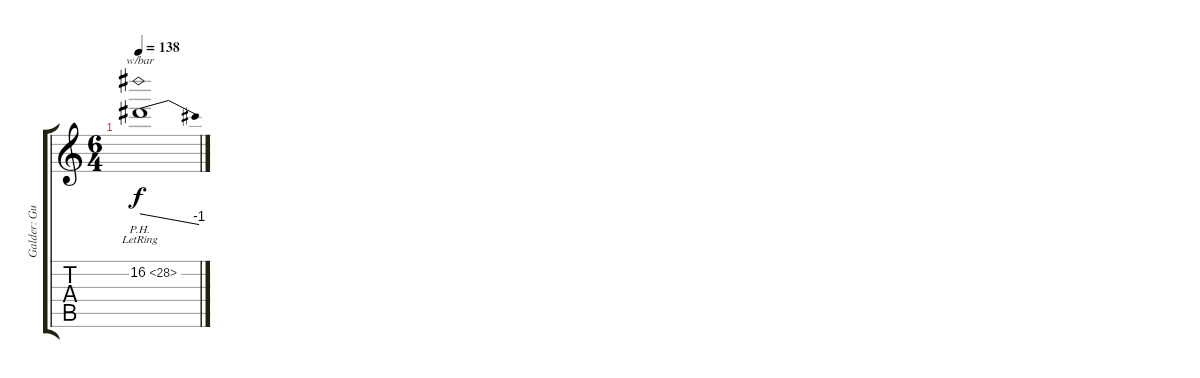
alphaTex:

\track ("Galder: Guitar Solo" "Galder: Gu") {instrument distortionguitar}
\staff {score tabs}
\tuning (E4 B3 G3 D3 A2 E2) {hide}
\ts (6 4)
\tempo 138
\clef g2
\ks c
16.2{ph 12 lr}.1{tbe (dive default 0 0 60 -4) dy f}
